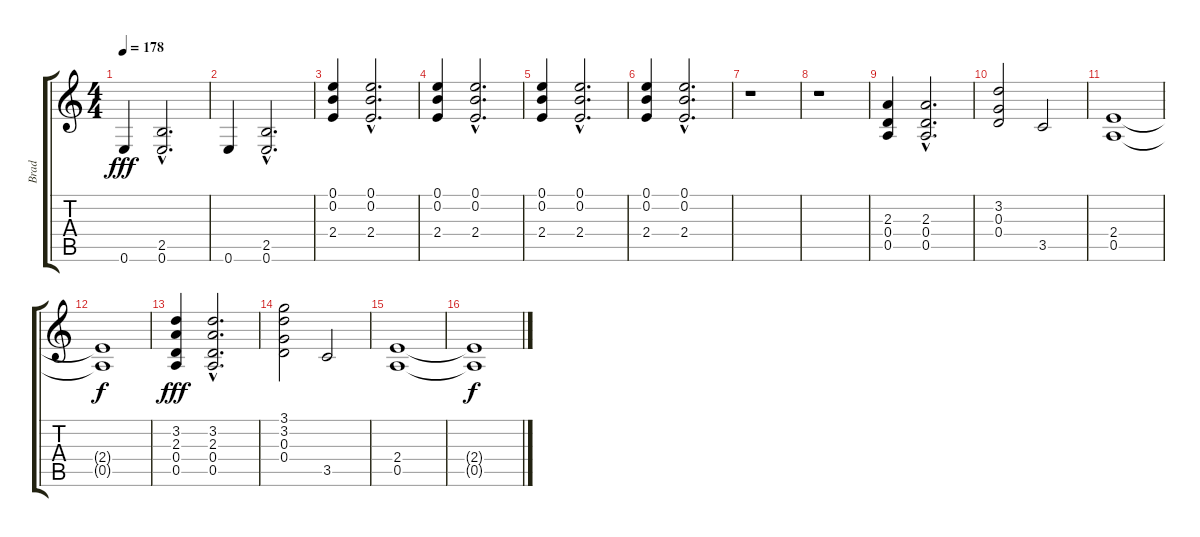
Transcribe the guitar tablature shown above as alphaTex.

\track ("Brad" "Brad") {instrument distortionguitar}
\staff {score tabs}
\tuning (E4 B3 G3 D3 A2 E2) {hide}
\ts (4 4)
\tempo 178
\clef g2
\ks c
0.6.4{dy fff} (2.5{hac} 0.6{hac}).2{d} |
0.6.4 (2.5{hac} 0.6{hac}).2{d} |
(0.1 0.2 2.4).4 (0.1{hac} 0.2{hac} 2.4{hac}).2{d} |
(0.1 0.2 2.4).4 (0.1{hac} 0.2{hac} 2.4{hac}).2{d} |
(0.1 0.2 2.4).4 (0.1{hac} 0.2{hac} 2.4{hac}).2{d} |
(0.1 0.2 2.4).4 (0.1{hac} 0.2{hac} 2.4{hac}).2{d} |
r.1 |
r.1 |
(2.3 0.4 0.5).4 (2.3{hac} 0.4{hac} 0.5{hac}).2{d} |
(3.2 0.3 0.4).2 3.5.2 |
(2.4 0.5).1 |
(2.4{t} 0.5{t}).1{dy f} |
(3.2 2.3 0.4 0.5).4{dy fff} (3.2{hac} 2.3{hac} 0.4{hac} 0.5{hac}).2{d} |
(3.1 3.2 0.3 0.4).2 3.5.2 |
(2.4 0.5).1 |
(2.4{t} 0.5{t}).1{dy f}
